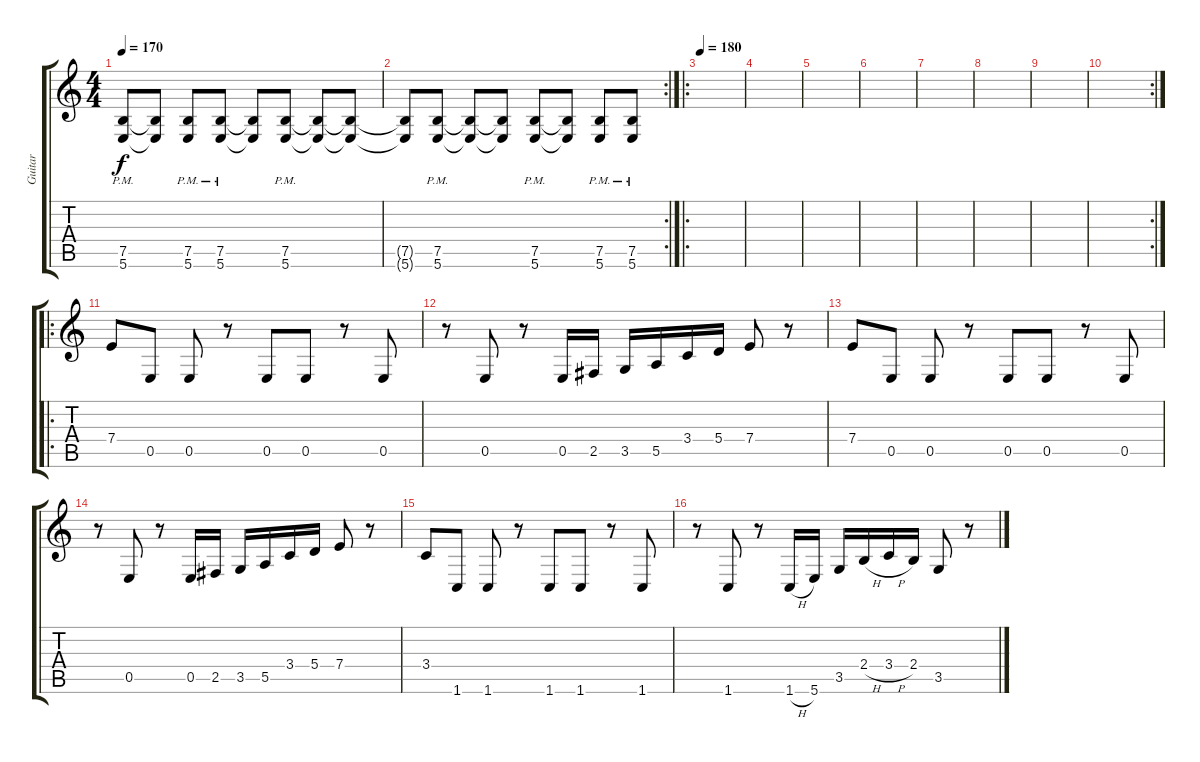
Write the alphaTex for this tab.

\track ("Guitar" "Guitar") {instrument distortionguitar}
\staff {score tabs}
\tuning (B3 Gb3 D3 A2 E2 B1) {hide}
\ts (4 4)
\tempo 170
\clef g2
\ks c
(7.5{pm} 5.6{pm}).8{dy f} (7.5{t} 5.6{t}).8 (7.5{pm} 5.6{pm}).8 (7.5{pm} 5.6{pm}).8 (7.5{t} 5.6{t}).8 (7.5{pm} 5.6{pm}).8 (7.5{t} 5.6{t}).8 (7.5{t} 5.6{t}).8 |
\rc 2
(7.5{t} 5.6{t}).8 (7.5{pm} 5.6{pm}).8 (7.5{t} 5.6{t}).8 (7.5{t} 5.6{t}).8 (7.5{pm} 5.6{pm}).8 (7.5{t} 5.6{t}).8 (7.5{pm} 5.6{pm}).8 (7.5{pm} 5.6{pm}).8 |
\ro
\tempo 180
|
|
|
|
|
|
|
\rc 2
|
\ro
7.4.8 0.5.8 0.5.8 r.8 0.5.8 0.5.8 r.8 0.5.8 |
r.8 0.5.8 r.8 0.5.16 2.5.16 3.5.16 5.5.16 3.4.16 5.4.16 7.4.8 r.8 |
7.4.8 0.5.8 0.5.8 r.8 0.5.8 0.5.8 r.8 0.5.8 |
r.8 0.5.8 r.8 0.5.16 2.5.16 3.5.16 5.5.16 3.4.16 5.4.16 7.4.8 r.8 |
3.4.8 1.6.8 1.6.8 r.8 1.6.8 1.6.8 r.8 1.6.8 |
r.8 1.6.8 r.8 1.6{h}.16 5.6.16 3.5.16 2.4{h}.16 3.4{h}.16 2.4.16 3.5.8 r.8
